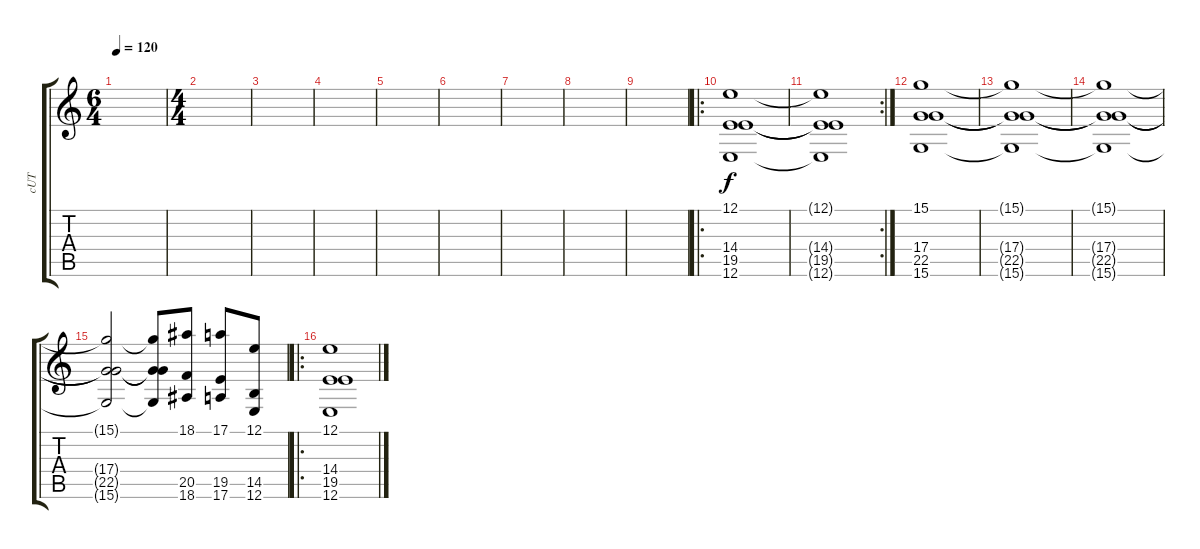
\track ("cUT" "cUT") {instrument stringensemble2}
\staff {score tabs}
\tuning (E4 B3 G3 D3 A2 E2) {hide}
\ts (6 4)
\tempo 120
\clef g2
\ks c
|
\ts (4 4)
|
|
|
|
|
|
|
|
\ro
(12.1 14.4 19.5 12.6).1 |
\rc 2
(12.1{t} 14.4{t} 19.5{t} 12.6{t}).1 |
(15.1 17.4 22.5 15.6).1 |
(15.1{t} 17.4{t} 22.5{t} 15.6{t}).1 |
(15.1{t} 17.4{t} 22.5{t} 15.6{t}).1 |
(15.1{t} 17.4{t} 22.5{t} 15.6{t}).2 (15.1{t} 17.4{t} 22.5{t} 15.6{t}).8 (18.1 20.5 18.6).8 (17.1 19.5 17.6).8 (12.1 14.5 12.6).8 |
\ro
(12.1 14.4 19.5 12.6).1
